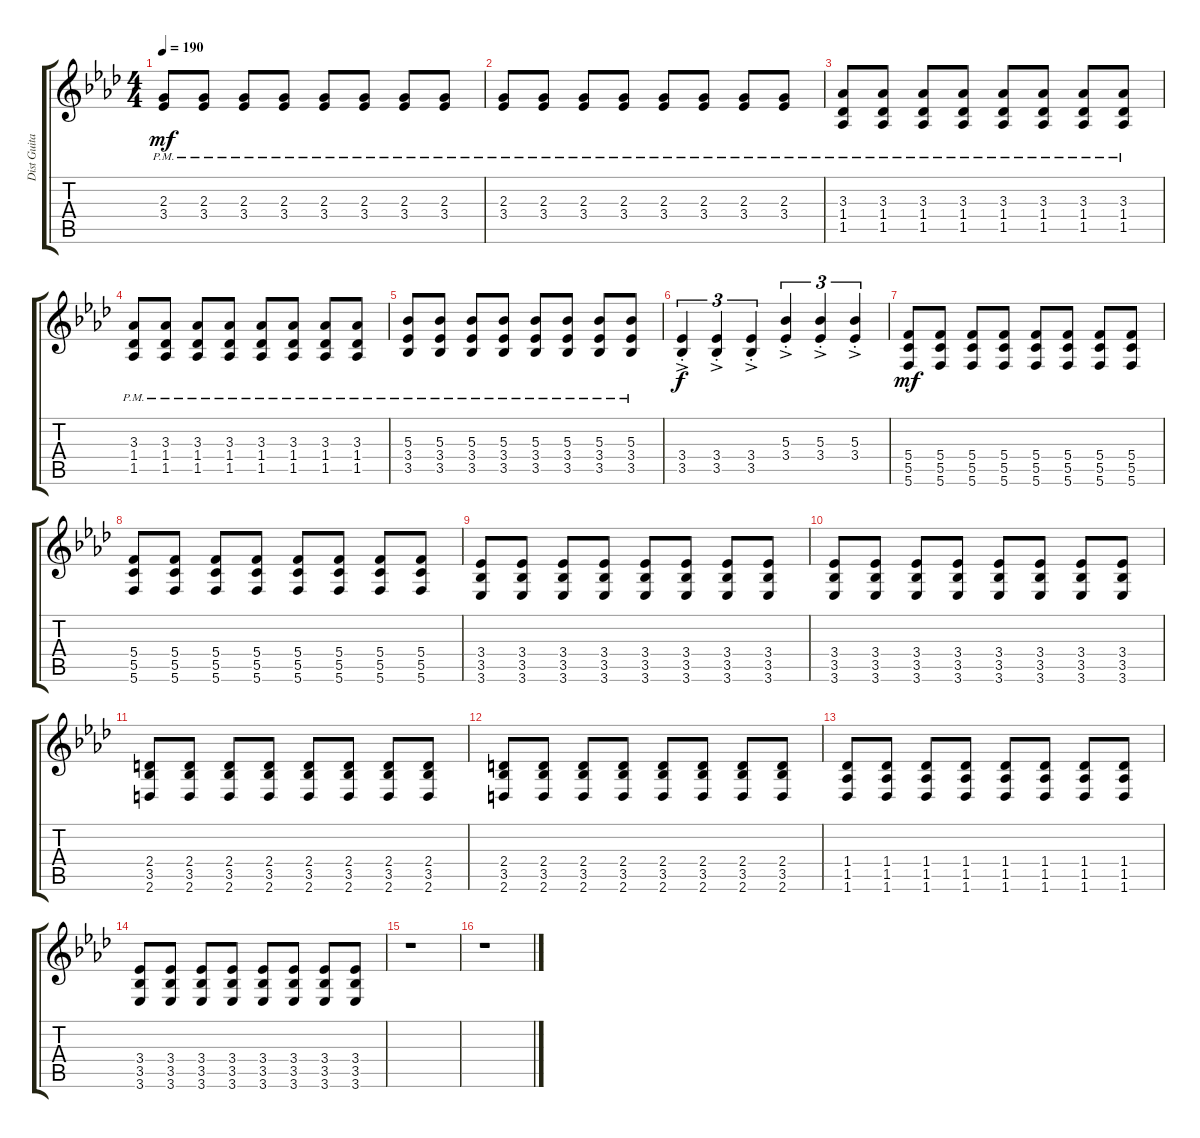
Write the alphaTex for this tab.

\track ("Dist Guitar 5" "Dist Guita") {instrument distortionguitar}
\staff {score tabs}
\tuning (D4 A3 F3 C3 G2 C2) {hide}
\ts (4 4)
\tempo 190
\clef g2
\ks ab
(2.3{pm} 3.4{pm}).8{dy mf} (2.3{pm} 3.4{pm}).8 (2.3{pm} 3.4{pm}).8 (2.3{pm} 3.4{pm}).8 (2.3{pm} 3.4{pm}).8 (2.3{pm} 3.4{pm}).8 (2.3{pm} 3.4{pm}).8 (2.3{pm} 3.4{pm}).8 |
(2.3{pm} 3.4{pm}).8 (2.3{pm} 3.4{pm}).8 (2.3{pm} 3.4{pm}).8 (2.3{pm} 3.4{pm}).8 (2.3{pm} 3.4{pm}).8 (2.3{pm} 3.4{pm}).8 (2.3{pm} 3.4{pm}).8 (2.3{pm} 3.4{pm}).8 |
(3.3{pm} 1.4{pm} 1.5{pm}).8 (3.3{pm} 1.4{pm} 1.5{pm}).8 (3.3{pm} 1.4{pm} 1.5{pm}).8 (3.3{pm} 1.4{pm} 1.5{pm}).8 (3.3{pm} 1.4{pm} 1.5{pm}).8 (3.3{pm} 1.4{pm} 1.5{pm}).8 (3.3{pm} 1.4{pm} 1.5{pm}).8 (3.3{pm} 1.4{pm} 1.5{pm}).8 |
(3.3{pm} 1.4{pm} 1.5{pm}).8 (3.3{pm} 1.4{pm} 1.5{pm}).8 (3.3{pm} 1.4{pm} 1.5{pm}).8 (3.3{pm} 1.4{pm} 1.5{pm}).8 (3.3{pm} 1.4{pm} 1.5{pm}).8 (3.3{pm} 1.4{pm} 1.5{pm}).8 (3.3{pm} 1.4{pm} 1.5{pm}).8 (3.3{pm} 1.4{pm} 1.5{pm}).8 |
(5.3{pm} 3.4{pm} 3.5{pm}).8 (5.3{pm} 3.4{pm} 3.5{pm}).8 (5.3{pm} 3.4{pm} 3.5{pm}).8 (5.3{pm} 3.4{pm} 3.5{pm}).8 (5.3{pm} 3.4{pm} 3.5{pm}).8 (5.3{pm} 3.4{pm} 3.5{pm}).8 (5.3{pm} 3.4{pm} 3.5{pm}).8 (5.3{pm} 3.4{pm} 3.5{pm}).8{balance 8} |
(3.4{ac st} 3.5{ac st}).4{tu (3 2) dy f} (3.4{ac st} 3.5{ac st}).4{tu (3 2)} (3.4{ac st} 3.5{ac st}).4{tu (3 2)} (5.3{ac st} 3.4{ac st}).4{tu (3 2)} (5.3{ac st} 3.4{ac st}).4{tu (3 2)} (5.3{ac st} 3.4{ac st}).4{tu (3 2)} |
(5.4 5.5 5.6).8{dy mf balance 16} (5.4 5.5 5.6).8 (5.4 5.5 5.6).8 (5.4 5.5 5.6).8 (5.4 5.5 5.6).8 (5.4 5.5 5.6).8 (5.4 5.5 5.6).8 (5.4 5.5 5.6).8 |
(5.4 5.5 5.6).8 (5.4 5.5 5.6).8 (5.4 5.5 5.6).8 (5.4 5.5 5.6).8 (5.4 5.5 5.6).8 (5.4 5.5 5.6).8 (5.4 5.5 5.6).8 (5.4 5.5 5.6).8 |
(3.4 3.5 3.6).8 (3.4 3.5 3.6).8 (3.4 3.5 3.6).8 (3.4 3.5 3.6).8 (3.4 3.5 3.6).8 (3.4 3.5 3.6).8 (3.4 3.5 3.6).8 (3.4 3.5 3.6).8 |
(3.4 3.5 3.6).8 (3.4 3.5 3.6).8 (3.4 3.5 3.6).8 (3.4 3.5 3.6).8 (3.4 3.5 3.6).8 (3.4 3.5 3.6).8 (3.4 3.5 3.6).8 (3.4 3.5 3.6).8 |
(2.4 3.5 2.6).8 (2.4 3.5 2.6).8 (2.4 3.5 2.6).8 (2.4 3.5 2.6).8 (2.4 3.5 2.6).8 (2.4 3.5 2.6).8 (2.4 3.5 2.6).8 (2.4 3.5 2.6).8 |
(2.4 3.5 2.6).8 (2.4 3.5 2.6).8 (2.4 3.5 2.6).8 (2.4 3.5 2.6).8 (2.4 3.5 2.6).8 (2.4 3.5 2.6).8 (2.4 3.5 2.6).8 (2.4 3.5 2.6).8 |
(1.4 1.5 1.6).8 (1.4 1.5 1.6).8 (1.4 1.5 1.6).8 (1.4 1.5 1.6).8 (1.4 1.5 1.6).8 (1.4 1.5 1.6).8 (1.4 1.5 1.6).8 (1.4 1.5 1.6).8 |
(3.4 3.5 3.6).8 (3.4 3.5 3.6).8 (3.4 3.5 3.6).8 (3.4 3.5 3.6).8 (3.4 3.5 3.6).8 (3.4 3.5 3.6).8 (3.4 3.5 3.6).8 (3.4 3.5 3.6).8 |
r.1 |
r.1
